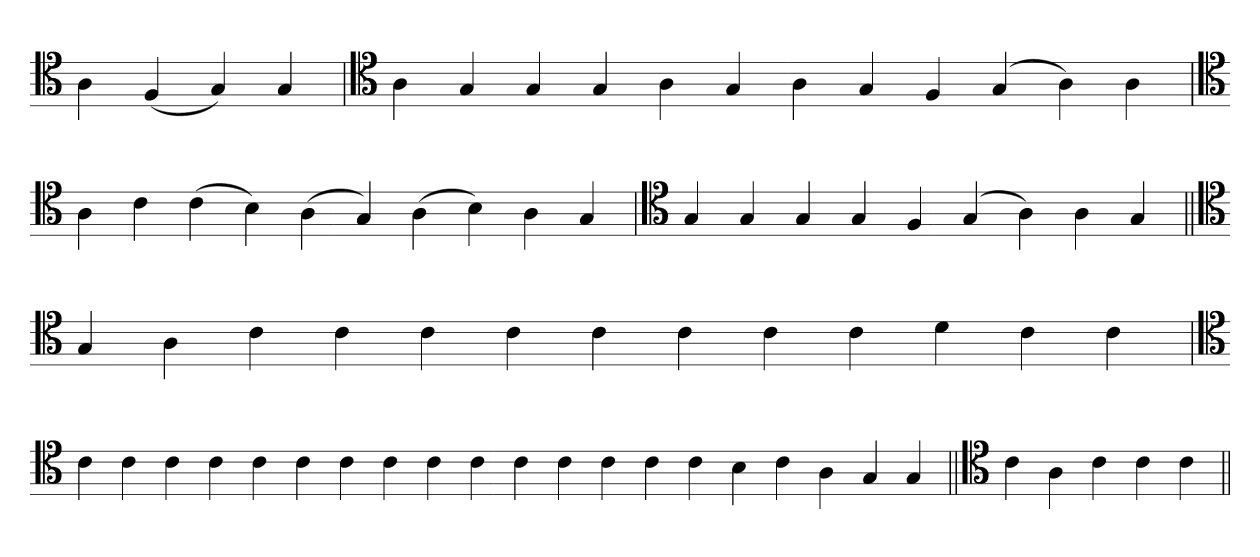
**kern
*part1
*staff1
*clefC4
=
4A
(4F
4G)
4G
=`
*clefC4
4A
4G
4G
4G
4A
4G
4A
4G
4F
(4G
4A)
4A
='
*clefC4
4A
4c
(4c
4B)
(4A
4G)
(4A
4B)
4A
4G
=`
*clefC4
4G
4G
4G
4G
4F
(4G
4A)
4A
4G
=||
*clefC4
4G
4A
4c
4c
4c
4c
4c
4c
4c
4c
4d
4c
4c
=
*clefC4
4c
4c
4c
4c
4c
4c
4c
4c
4c
4c
4c
4c
4c
4c
4c
4B
4c
4A
4G
4G
=||
*clefC4
4c
4A
4c
4c
4c
=||
*-
